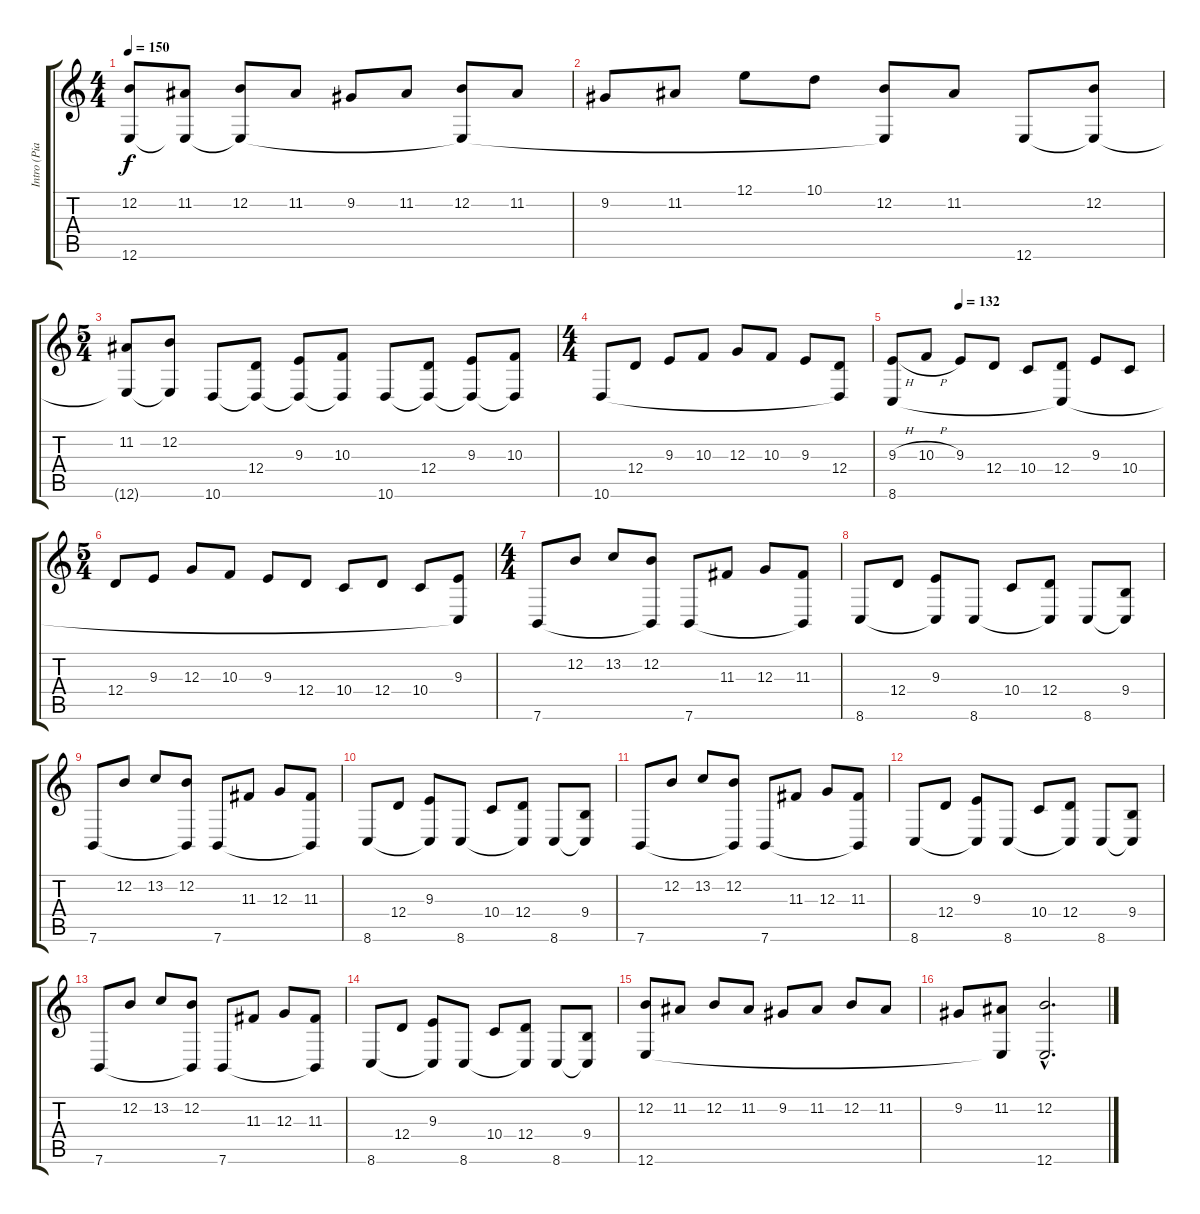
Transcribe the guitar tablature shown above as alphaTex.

\track ("Intro (Piano)" "Intro (Pia") {instrument acousticgrandpiano}
\staff {score tabs}
\tuning (E4 B3 G3 D3 A2 E2) {hide}
\ts (4 4)
\tempo 150
\tempo 132
\tempo 150
\clef g2
\ks c
(12.2 12.6).8{dy f volume 10 instrument acousticgrandpiano} (11.2 12.6{t}).8{volume 11} (12.2 12.6{t}).8{volume 12} 11.2.8{volume 13} 9.2.8{volume 14} 11.2.8{volume 15} (12.2 12.6{t}).8{volume 16} 11.2.8 |
9.2.8 11.2.8 12.1.8 10.1.8 (12.2 12.6{t}).8 11.2.8 12.6.8 (12.2 12.6{t}).8 |
\ts (5 4)
(11.2 12.6{t}).8 (12.2 12.6{t}).8 10.6.8 (12.4 10.6{t}).8 (9.3 10.6{t}).8 (10.3 10.6{t}).8 10.6.8 (12.4 10.6{t}).8 (9.3 10.6{t}).8 (10.3 10.6{t}).8 |
\ts (4 4)
10.6.8 12.4.8 9.3.8 10.3.8 12.3.8 10.3.8 9.3.8 (12.4 10.6{t}).8 |
\tempo (132 0.25)
(9.3{h} 8.6).8 10.3{h}.8 9.3.8 12.4.8 10.4.8 (12.4 8.6{t}).8 9.3.8 10.4.8 |
\ts (5 4)
12.4.8 9.3.8 12.3.8 10.3.8 9.3.8 12.4.8 10.4.8 12.4.8 10.4.8 (9.3 8.6{t}).8 |
\ts (4 4)
7.6.8 12.2.8 13.2.8 (12.2 7.6{t}).8 7.6.8 11.3.8 12.3.8 (11.3 7.6{t}).8 |
8.6.8 12.4.8 (9.3 8.6{t}).8 8.6.8 10.4.8 (12.4 8.6{t}).8 8.6.8 (9.4 8.6{t}).8 |
7.6.8 12.2.8 13.2.8 (12.2 7.6{t}).8 7.6.8 11.3.8 12.3.8 (11.3 7.6{t}).8 |
8.6.8 12.4.8 (9.3 8.6{t}).8 8.6.8 10.4.8 (12.4 8.6{t}).8 8.6.8 (9.4 8.6{t}).8 |
7.6.8 12.2.8 13.2.8 (12.2 7.6{t}).8 7.6.8 11.3.8 12.3.8 (11.3 7.6{t}).8 |
8.6.8 12.4.8 (9.3 8.6{t}).8 8.6.8 10.4.8 (12.4 8.6{t}).8 8.6.8 (9.4 8.6{t}).8 |
7.6.8 12.2.8 13.2.8 (12.2 7.6{t}).8 7.6.8 11.3.8 12.3.8 (11.3 7.6{t}).8 |
8.6.8 12.4.8 (9.3 8.6{t}).8 8.6.8 10.4.8 (12.4 8.6{t}).8 8.6.8 (9.4 8.6{t}).8 |
(12.2 12.6).8 11.2.8 12.2.8 11.2.8 9.2.8 11.2.8 12.2.8 11.2.8 |
9.2.8 (11.2 12.6{t}).8 (12.2{hac} 12.6{hac}).2{d}
